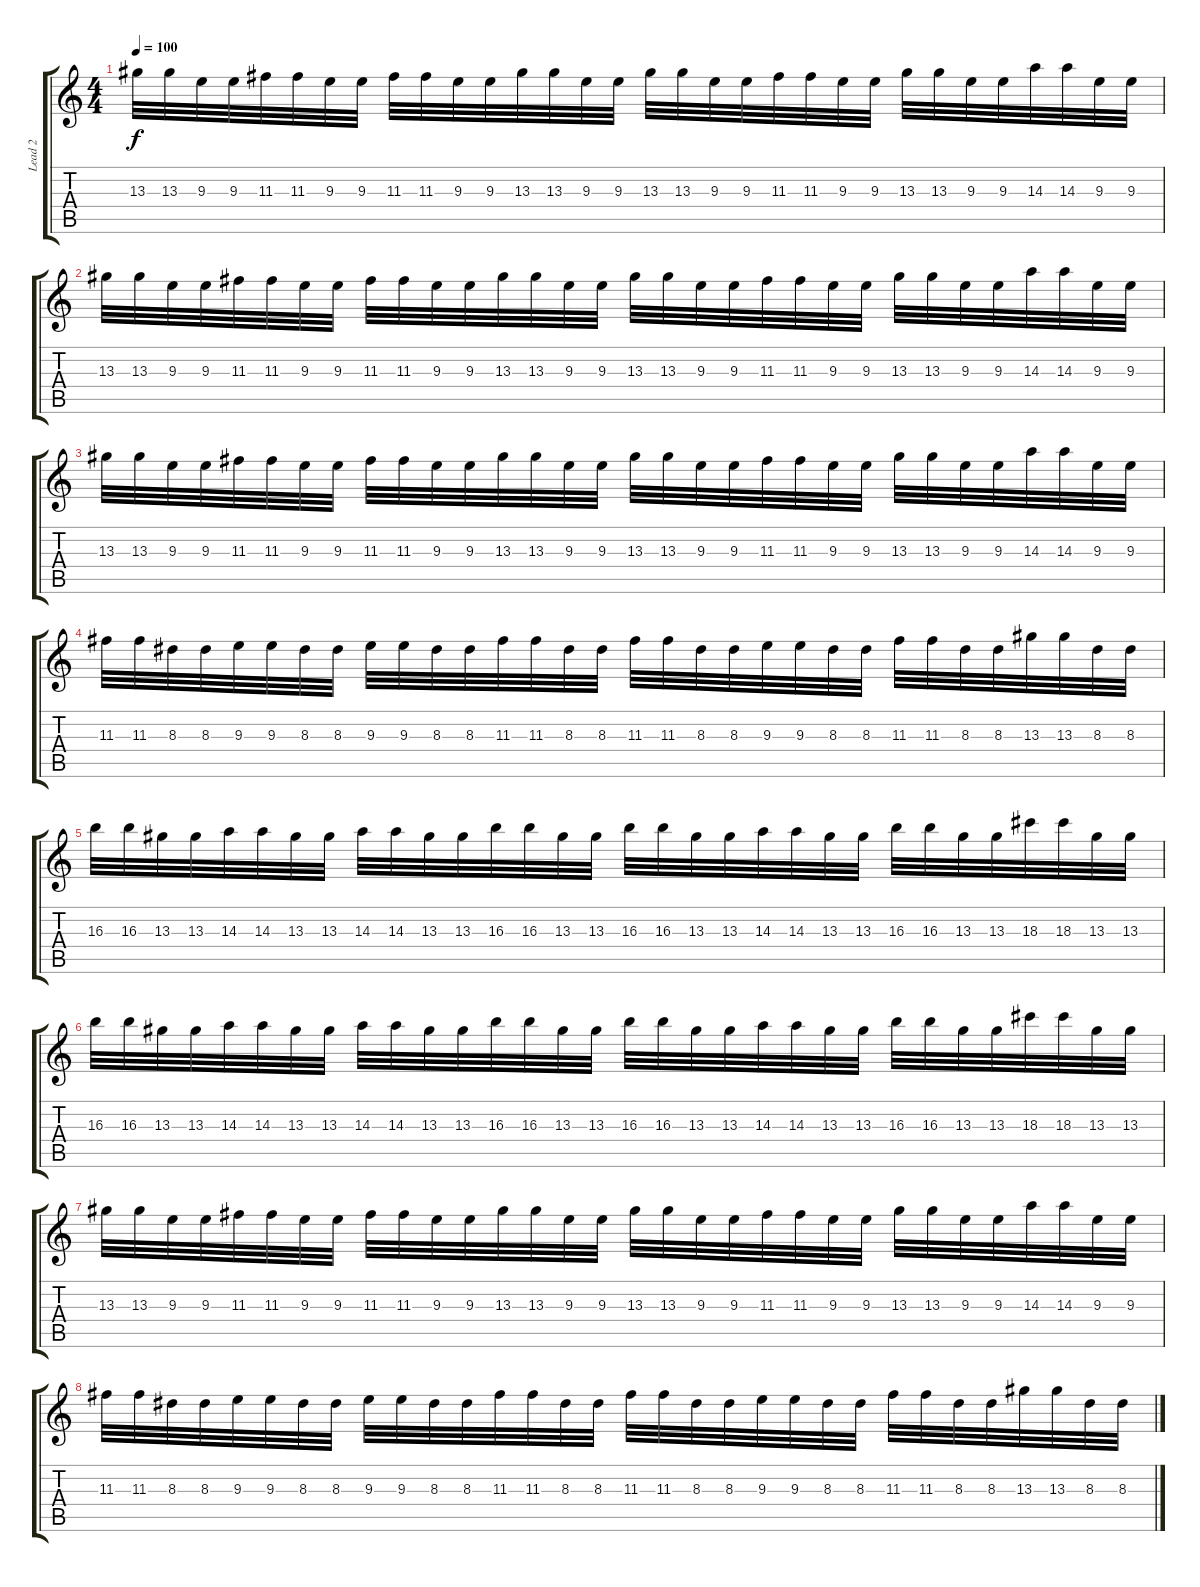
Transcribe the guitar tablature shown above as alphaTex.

\track ("Lead 2" "Lead 2") {instrument distortionguitar}
\staff {score tabs}
\tuning (E4 B3 G3 D3 A2 E2) {hide}
\ts (4 4)
\section ("" "")
\tempo 100
\clef g2
\ks c
13.3.32{dy f} 13.3.32 9.3.32 9.3.32 11.3.32 11.3.32 9.3.32 9.3.32 11.3.32 11.3.32 9.3.32 9.3.32 13.3.32 13.3.32 9.3.32 9.3.32 13.3.32 13.3.32 9.3.32 9.3.32 11.3.32 11.3.32 9.3.32 9.3.32 13.3.32 13.3.32 9.3.32 9.3.32 14.3.32 14.3.32 9.3.32 9.3.32 |
13.3.32 13.3.32 9.3.32 9.3.32 11.3.32 11.3.32 9.3.32 9.3.32 11.3.32 11.3.32 9.3.32 9.3.32 13.3.32 13.3.32 9.3.32 9.3.32 13.3.32 13.3.32 9.3.32 9.3.32 11.3.32 11.3.32 9.3.32 9.3.32 13.3.32 13.3.32 9.3.32 9.3.32 14.3.32 14.3.32 9.3.32 9.3.32 |
13.3.32 13.3.32 9.3.32 9.3.32 11.3.32 11.3.32 9.3.32 9.3.32 11.3.32 11.3.32 9.3.32 9.3.32 13.3.32 13.3.32 9.3.32 9.3.32 13.3.32 13.3.32 9.3.32 9.3.32 11.3.32 11.3.32 9.3.32 9.3.32 13.3.32 13.3.32 9.3.32 9.3.32 14.3.32 14.3.32 9.3.32 9.3.32 |
11.3.32 11.3.32 8.3.32 8.3.32 9.3.32 9.3.32 8.3.32 8.3.32 9.3.32 9.3.32 8.3.32 8.3.32 11.3.32 11.3.32 8.3.32 8.3.32 11.3.32 11.3.32 8.3.32 8.3.32 9.3.32 9.3.32 8.3.32 8.3.32 11.3.32 11.3.32 8.3.32 8.3.32 13.3.32 13.3.32 8.3.32 8.3.32 |
\section ("" "")
16.3.32 16.3.32 13.3.32 13.3.32 14.3.32 14.3.32 13.3.32 13.3.32 14.3.32 14.3.32 13.3.32 13.3.32 16.3.32 16.3.32 13.3.32 13.3.32 16.3.32 16.3.32 13.3.32 13.3.32 14.3.32 14.3.32 13.3.32 13.3.32 16.3.32 16.3.32 13.3.32 13.3.32 18.3.32 18.3.32 13.3.32 13.3.32 |
16.3.32 16.3.32 13.3.32 13.3.32 14.3.32 14.3.32 13.3.32 13.3.32 14.3.32 14.3.32 13.3.32 13.3.32 16.3.32 16.3.32 13.3.32 13.3.32 16.3.32 16.3.32 13.3.32 13.3.32 14.3.32 14.3.32 13.3.32 13.3.32 16.3.32 16.3.32 13.3.32 13.3.32 18.3.32 18.3.32 13.3.32 13.3.32 |
13.3.32 13.3.32 9.3.32 9.3.32 11.3.32 11.3.32 9.3.32 9.3.32 11.3.32 11.3.32 9.3.32 9.3.32 13.3.32 13.3.32 9.3.32 9.3.32 13.3.32 13.3.32 9.3.32 9.3.32 11.3.32 11.3.32 9.3.32 9.3.32 13.3.32 13.3.32 9.3.32 9.3.32 14.3.32 14.3.32 9.3.32 9.3.32 |
11.3.32 11.3.32 8.3.32 8.3.32 9.3.32 9.3.32 8.3.32 8.3.32 9.3.32 9.3.32 8.3.32 8.3.32 11.3.32 11.3.32 8.3.32 8.3.32 11.3.32 11.3.32 8.3.32 8.3.32 9.3.32 9.3.32 8.3.32 8.3.32 11.3.32 11.3.32 8.3.32 8.3.32 13.3.32 13.3.32 8.3.32 8.3.32
